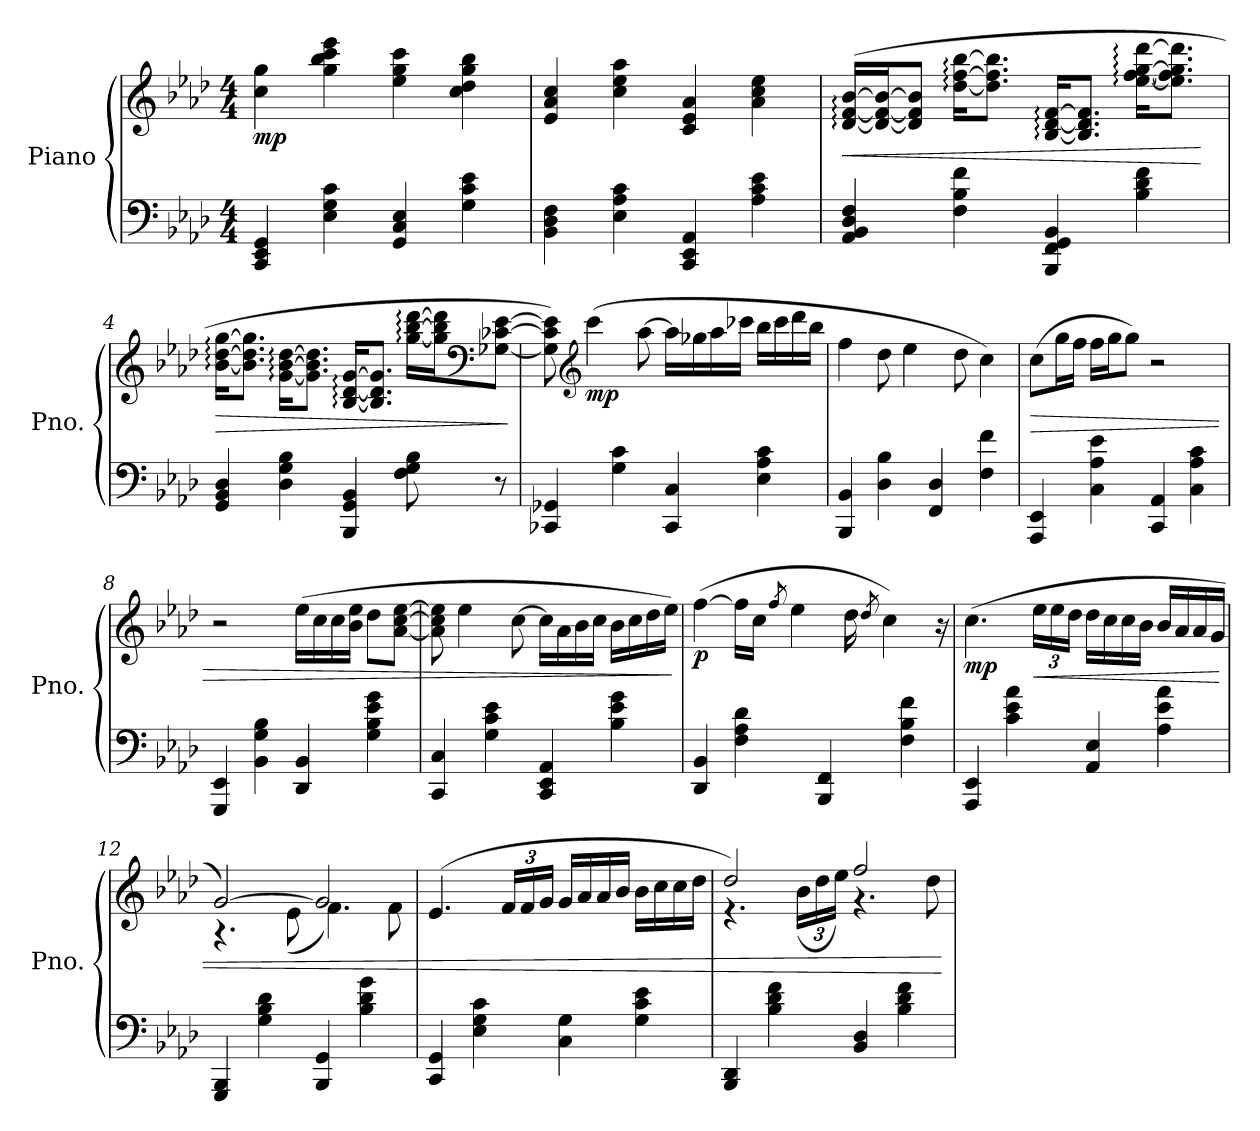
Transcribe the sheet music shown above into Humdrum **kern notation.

**kern	**kern	**dynam
*part1	*part1	*part1
*staff2	*staff1	*staff1/2
*I"Piano	*	*
*I'Pno.	*	*
*clefF4	*clefG2	*
*k[b-e-a-d-]	*k[b-e-a-d-]	*
*M4/4	*M4/4	*
*MM40	*MM40	*
=1	=1	=1
!	!	!LO:DY:b
4CC/ 4EE-/ 4GG/	4cc\ 4gg\	mp
4E-\ 4G\ 4c\	4gg\ 4bb-\ 4ccc\ 4eee-\	.
4GG/ 4C/ 4E-/	4ee-\ 4gg\ 4ccc\	.
4G\ 4c\ 4e-\	4cc\ 4dd-\ 4gg\ 4bb-\	.
=2	=2	=2
4BB-\ 4D-\ 4F\	4e-/ 4a-/ 4cc/	.
4E-\ 4A-\ 4c\	4cc\ 4ee-\ 4aa-\	.
4CC/ 4EE-/ 4AA-/	4c/ 4e-/ 4a-/	.
4A-\ 4c\ 4e-\	4a-\ 4cc\ 4ee-\	.
=3	=3	=3
!	!	!LO:HP:b
4AA-/ 4BB-/ 4D-/ 4F/	(>[16d-/: [16f/: [16b-/:LL	<
.	16d-/_ 16f/_ 16b-/_J	.
.	8d-/] 8f/] 8b-/]J	.
4F\ 4B-\ 4f\	[16dd-\: [16ff\: [16bb-\:KL	.
.	8.dd-\] 8.ff\] 8.bb-\]J	.
4BBB-/ 4FF/ 4GG/ 4BB-/	[16B-/: [16d-/: [16f/:KL	.
.	8.B-/] 8.d-/] 8.f/]J	.
4B-\ 4d-\ 4f\	[16ee-\: [16ff\: [16gg\: [16ddd-\:KL	.
.	8.ee-\] 8.ff\] 8.gg\] 8.ddd-\]J	.
.	.	[
!!LO:LB:g=z
=4	=4	=4
!	!	!LO:HP:b
4GG/ 4BB-/ 4D-/	[16b-\: [16dd-\: [16gg\:KL	>
.	8.b-\] 8.dd-\] 8.gg\]J	.
4D-\ 4G\ 4B-\	[16g\: [16b-\: [16dd-\:KL	.
.	8.g\] 8.b-\] 8.dd-\]J	.
4BBB-/ 4GG/ 4BB-/	[16B-/: [16d-/: [16g/:KL	.
.	8.B-/] 8.d-/] 8.g/]J	.
8F\ 8G\ 8B-\	[16gg\: [16bb-\: [16ddd-\:LL	.
.	16gg\] 16bb-\] 16ddd-\]J	.
*	*clefF4	*
8r	[8G-X\ [8c-X\ [8e-\J	.
.	.	]
=5	=5	=5
4CC-X/ 4GG-X/	8G-\] 8c-\] 8e-\])	.
*	*clefG2	*
!	!	!LO:DY:b
.	(>4ccc\	mp
4G\ 4c\	.	.
.	[8aa-\	.
4CC-/ 4C/	16aa-\LL]	.
.	16gg-X\	.
.	16aa-\	.
.	16ccc-X\JJ	.
4E-\ 4A-\ 4c\	16bb-\LL	.
.	16ccc-\	.
.	16ddd-\	.
.	16bb-\JJ	.
=6	=6	=6
4BBB-/ 4BB-/	4ff\	.
4D-\ 4B-\	8dd-\	.
.	4ee-\	.
4FF/ 4D-/	.	.
.	8dd-\	.
4F\ 4f\	4cc\)	.
!!LO:LB:g=z
=7	=7	=7
!	!	!LO:HP:b
4AAA-/ 4EE-/	(>8cc\L	>
.	16gg\L	.
.	16ff\JJ	.
4C\ 4A-\ 4e-\	16ff\LL	.
.	16gg\J	.
.	8gg\J)	.
4CC/ 4AA-/	2r	.
4C\ 4A-\ 4c\	.	.
=8	=8	=8
4GGG/ 4EE-/	2r	.
4BB-\ 4G\ 4B-\	.	.
4DD-/ 4BB-/	(>16ee-\LL	.
.	16cc\	.
.	16cc\	.
.	16b-\ 16ee-\JJ	.
4G\ 4B-\ 4e-\ 4g\	8dd-\L	.
.	[8a-\ [8cc\ [8ee-\J	.
=9	=9	=9
4CC/ 4C/	8a-\] 8cc\] 8ee-\]	.
.	4ee-\	.
4G\ 4c\ 4e-\	.	.
.	[8cc\	.
4CC/ 4EE-/ 4AA-/	16cc\LL]	.
.	16a-\	.
.	16b-\	.
.	16cc\JJ	.
4B-\ 4e-\ 4g\	16b-\LL	.
.	16cc\	.
.	16dd-\	.
.	16ee-\JJ)	.
.	.	]
=10	=10	=10
!	!	!LO:DY:b
4DD-/ 4BB-/	(>[4ff\	p
4F\ 4A-\ 4d-\	16ff\LL]	.
.	16cc\JJ	.
.	8qff/	.
.	4ee-\	.
4BBB-/ 4FF/	.	.
.	16dd-\	.
.	8qdd-/	.
.	4cc\)	.
4F\ 4B-\ 4f\	.	.
.	16r	.
!!LO:LB:g=z
=11	=11	=11
!	!	!LO:DY:b
4AAA-/ 4EE-/	(>4.cc\	mp
4c\ 4e-\ 4a-\	.	.
*	*Xbrackettup	*
!	!	!LO:HP:b
.	24ee-\LL	<
.	24ee-\	.
.	24dd-\JJ	.
4AA-/ 4E-/	16dd-\LL	.
.	16cc\	.
.	16cc\	.
.	16b-\JJ	.
4A-\ 4e-\ 4a-\	16b-/LL	.
.	16a-/	.
.	16a-/	.
.	16g/JJ	.
=12	=12	=12
*	*^	*
4GGG/ 4BBB-/	[2g/)	4.r	.
4G\ 4B-\ 4d-\	.	.	.
.	.	(<8e-\	.
4BBB-/ 4GG/	2g/]	4.f\)	.
4B-\ 4d-\ 4g\	.	.	.
.	.	8f\	.
*	*v	*v	*
=13	=13	=13
4CC/ 4GG/	(>4.e-/	.
4E-\ 4G\ 4c\	.	.
.	24f/LL	.
.	24f/	.
.	24g/JJ	.
4C\ 4G\	16g/LL	.
.	16a-/	.
.	16a-/	.
.	16b-/JJ	.
4G\ 4c\ 4e-\	16b-\LL	.
.	16cc\	.
.	16cc\	.
.	16dd-\JJ	.
=14	=14	=14
*	*^	*
4BBB-/ 4DD-/	2dd-/)	4.r	.
4B-\ 4d-\ 4f\	.	.	.
.	.	(<24b-\LL	.
.	.	24dd-\	.
.	.	24ee-\JJ)	.
4BB-/ 4D-/	2ff/	4.r	.
4B-\ 4d-\ 4f\	.	.	.
.	.	8dd-\	.
*	*v	*v	*
.	.	[
=	=	=
*-	*-	*-
